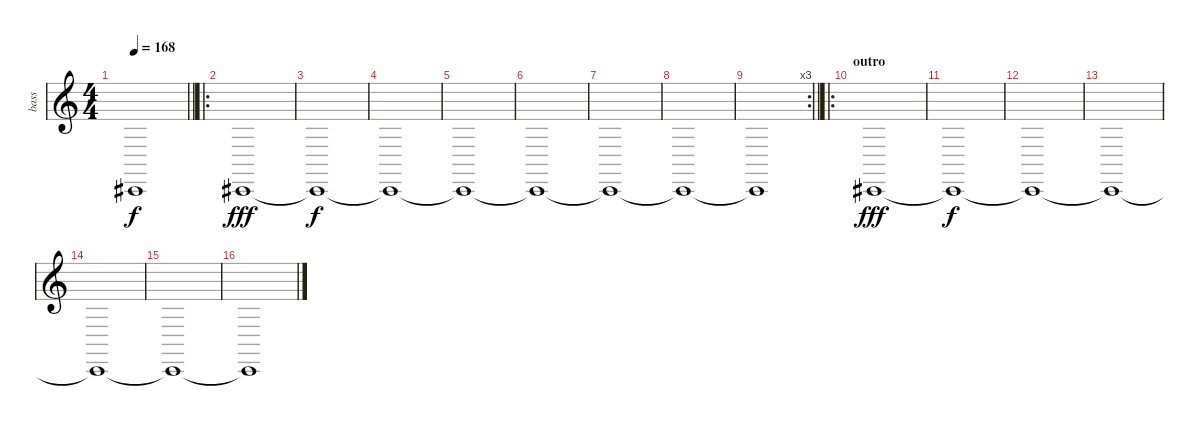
\track ("bass" "bass") {instrument drawbarorgan}
\staff {score}
\tuning (A3 D3 G2 C2) {hide}
\ts (4 4)
\tempo 168
\clef g2
\barLineRight lightlight
\ks c
1.4{t}.1{dy f} |
\ro
1.4.1{dy fff} |
1.4{t}.1{dy f} |
1.4{t}.1 |
1.4{t}.1 |
1.4{t}.1 |
1.4{t}.1 |
1.4{t}.1 |
\rc 3
\barLineRight lightlight
1.4{t}.1 |
\ro
\section ("" "outro")
1.4.1{dy fff} |
1.4{t}.1{dy f} |
1.4{t}.1 |
1.4{t}.1 |
1.4{t}.1 |
1.4{t}.1 |
1.4{t}.1
